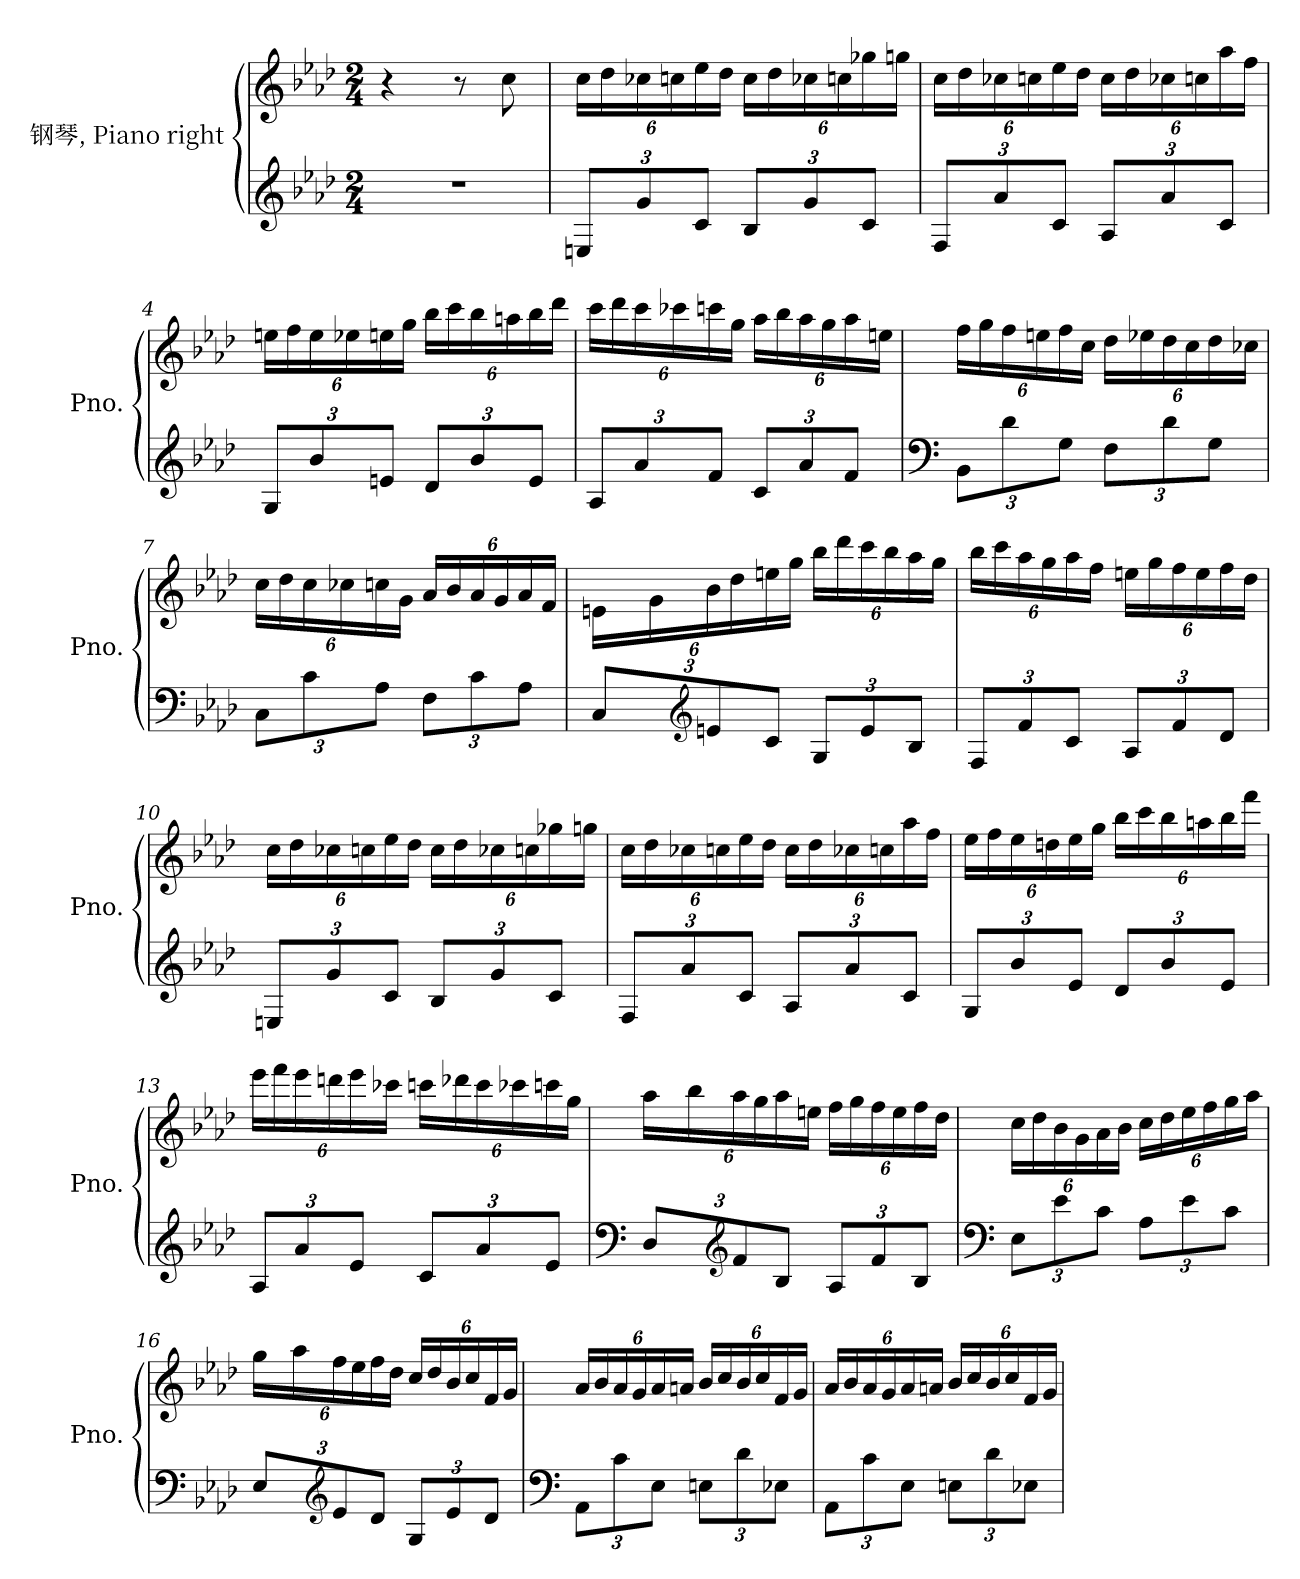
**kern	**kern
*part1	*part1
*staff2	*staff1
*I"钢琴, Piano right	*
*I'Pno.	*
*clefG2	*clefG2
*k[b-e-a-d-]	*k[b-e-a-d-]
*M2/4	*M2/4
*MM105	*MM105
=1	=1
2r	4r
.	8r
.	8cc\
=2	=2
*Xbrackettup	*Xbrackettup
12En/L	24cc\LL
.	24dd-\
12g/	24cc-X\
*	*MM102
.	24ccn\
*	*MM106
12c/J	24ee-\
.	24dd-\JJ
12B-/L	24cc\LL
.	24dd-\
12g/	24cc-X\
.	24ccn\
*	*MM105
12c/J	24gg-X\
.	24ggn\JJ
=3	=3
12F/L	24cc\LL
.	24dd-\
12a-/	24cc-X\
.	24ccn\
12c/J	24ee-\
*	*MM104
.	24dd-\JJ
*	*MM107
12A-/L	24cc\LL
.	24dd-\
12a-/	24cc-X\
.	24ccn\
12c/J	24aa-\
*	*MM102
.	24ff\JJ
!!LO:LB:g=z
=4	=4
*	*MM108
12G/L	24een\LL
.	24ff\
12b-/	24ee\
.	24ee-X\
12en/J	24een\
*	*MM102
.	24gg\JJ
*	*MM96
12d-/L	24bb-\LL
*	*MM109
.	24ccc\
12b-/	24bb-\
.	24aan\
12e/J	24bb-\
*	*MM105
.	24ddd-\JJ
=5	=5
*	*MM94
12A-/L	24ccc\LL
*	*MM106
.	24ddd-\
12a-/	24ccc\
.	24ccc-X\
12f/J	24cccn\
*	*MM101
.	24gg\JJ
*	*MM104
12c/L	24aa-\LL
.	24bb-\
12a-/	24aa-\
.	24gg\
12f/J	24aa-\
.	24een\JJ
!!LO:LB:g=z
=6	=6
*clefF4	*
12BB-\L	24ff\LL
*	*MM105
.	24gg\
12d-\	24ff\
*	*MM106
.	24een\
12G\J	24ff\
*	*MM107
.	24cc\JJ
12F\L	24dd-\LL
.	24ee-X\
*	*MM106
12d-\	24dd-\
.	24cc\
12G\J	24dd-\
*	*MM100
.	24cc-X\JJ
=7	=7
*	*MM105
12C\L	24cc\LL
.	24dd-\
*	*MM106
12c\	24cc\
.	24cc-X\
*	*MM107
12A-\J	24ccn\
.	24g\JJ
12F\L	24a-/LL
.	24b-/
12c\	24a-/
.	24g/
12A-\J	24a-/
*	*MM102
.	24f/JJ
=8	=8
*	*MM105
12C/L	24en\LL
.	24g\
*clefG2	*
12en/	24b-\
.	24dd-\
12c/J	24een\
*	*MM100
.	24gg\JJ
*	*MM91
12G/L	24bb-\LL
.	24ddd-\
12e/	24ccc\
*	*MM102
.	24bb-\
12B-/J	24aa-\
*	*MM97
.	24gg\JJ
!!LO:LB:g=z
=9	=9
12F/L	24bb-\LL
*	*MM103
.	24ccc\
12f/	24aa-\
.	24gg\
12c/J	24aa-\
.	24ff\JJ
12A-/L	24een\LL
.	24gg\
12f/	24ff\
.	24ee\
*	*MM98
12d-/J	24ff\
.	24dd-\JJ
=10	=10
*	*MM100
12En/L	24cc\LL
*	*MM101
.	24dd-\
12g/	24cc-X\
*	*MM102
.	24ccn\
*	*MM105
12c/J	24ee-\
*	*MM99
.	24dd-\JJ
*	*MM102
12B-/L	24cc\LL
.	24dd-\
12g/	24cc-X\
.	24ccn\
12c/J	24gg-X\
*	*MM100
.	24ggn\JJ
=11	=11
*	*MM103
12F/L	24cc\LL
.	24dd-\
12a-/	24cc-X\
.	24ccn\
12c/J	24ee-\
*	*MM104
.	24dd-\JJ
*	*MM108
12A-/L	24cc\LL
.	24dd-\
12a-/	24cc-X\
.	24ccn\
12c/J	24aa-\
*	*MM102
.	24ff\JJ
!!LO:LB:g=z
=12	=12
*	*MM108
12G/L	24ee-\LL
.	24ff\
12b-/	24ee-\
.	24ddn\
12e-/J	24ee-\
*	*MM102
.	24gg\JJ
*	*MM105
12d-/L	24bb-\LL
*	*MM109
.	24ccc\
12b-/	24bb-\
.	24aan\
12e-/J	24bb-\
*	*MM101
.	24fff\JJ
=13	=13
*	*MM85
12A-/L	24eee-\LL
*	*MM106
.	24fff\
12a-/	24eee-\
.	24dddn\
12e-/J	24eee-\
*	*MM101
.	24ccc-X\JJ
*	*MM102
12c/L	24cccn\LL
*	*MM103
.	24ddd-X\
*	*MM104
12a-/	24ccc\
.	24ccc-X\
12e-/J	24cccn\
.	24gg\JJ
!!LO:LB:g=z
=14	=14
*clefF4	*
*	*MM96
12D-/L	24aa-\LL
*	*MM103
.	24bb-\
*clefG2	*
12f/	24aa-\
.	24gg\
12B-/J	24aa-\
*	*MM101
.	24een\JJ
*	*MM104
12A-/L	24ff\LL
.	24gg\
12f/	24ff\
*	*MM104
.	24ee\
12B-/J	24ff\
.	24dd-\JJ
=15	=15
*clefF4	*
*	*MM104
12E-\L	24cc\LL
*	*MM105
.	24dd-\
*	*MM106
12e-\	24b-\
.	24g\
12c\J	24a-\
*	*MM102
.	24b-\JJ
*	*MM104
12A-\L	24cc\LL
.	24dd-\
12e-\	24ee-\
.	24ff\
12c\J	24gg\
*	*MM101
.	24aa-\JJ
=16	=16
*	*MM106
12E-/L	24gg\LL
.	24aa-\
*clefG2	*
12e-/	24ff\
.	24ee-\
12d-/J	24ff\
*	*MM101
.	24dd-\JJ
*	*MM104
12G/L	24cc/LL
.	24dd-/
12e-/	24b-/
.	24cc/
12d-/J	24f/
.	24g/JJ
!!LO:PB:g=z
=17	=17
*clefF4	*
*	*MM107
12AA-\L	24a-/LL
.	24b-/
12c\	24a-/
.	24g/
12E-\J	24a-/
*	*MM101
.	24an/JJ
*	*MM103
12En\L	24b-/LL
.	24cc/
12d-\	24b-/
.	24cc/
12E-X\J	24f/
*	*MM102
.	24g/JJ
=18	=18
*	*MM107
12AA-\L	24a-/LL
.	24b-/
12c\	24a-/
.	24g/
12E-\J	24a-/
*	*MM101
.	24an/JJ
*	*MM103
12En\L	24b-/LL
.	24cc/
12d-\	24b-/
.	24cc/
12E-X\J	24f/
*	*MM102
.	24g/JJ
=	=
*-	*-
